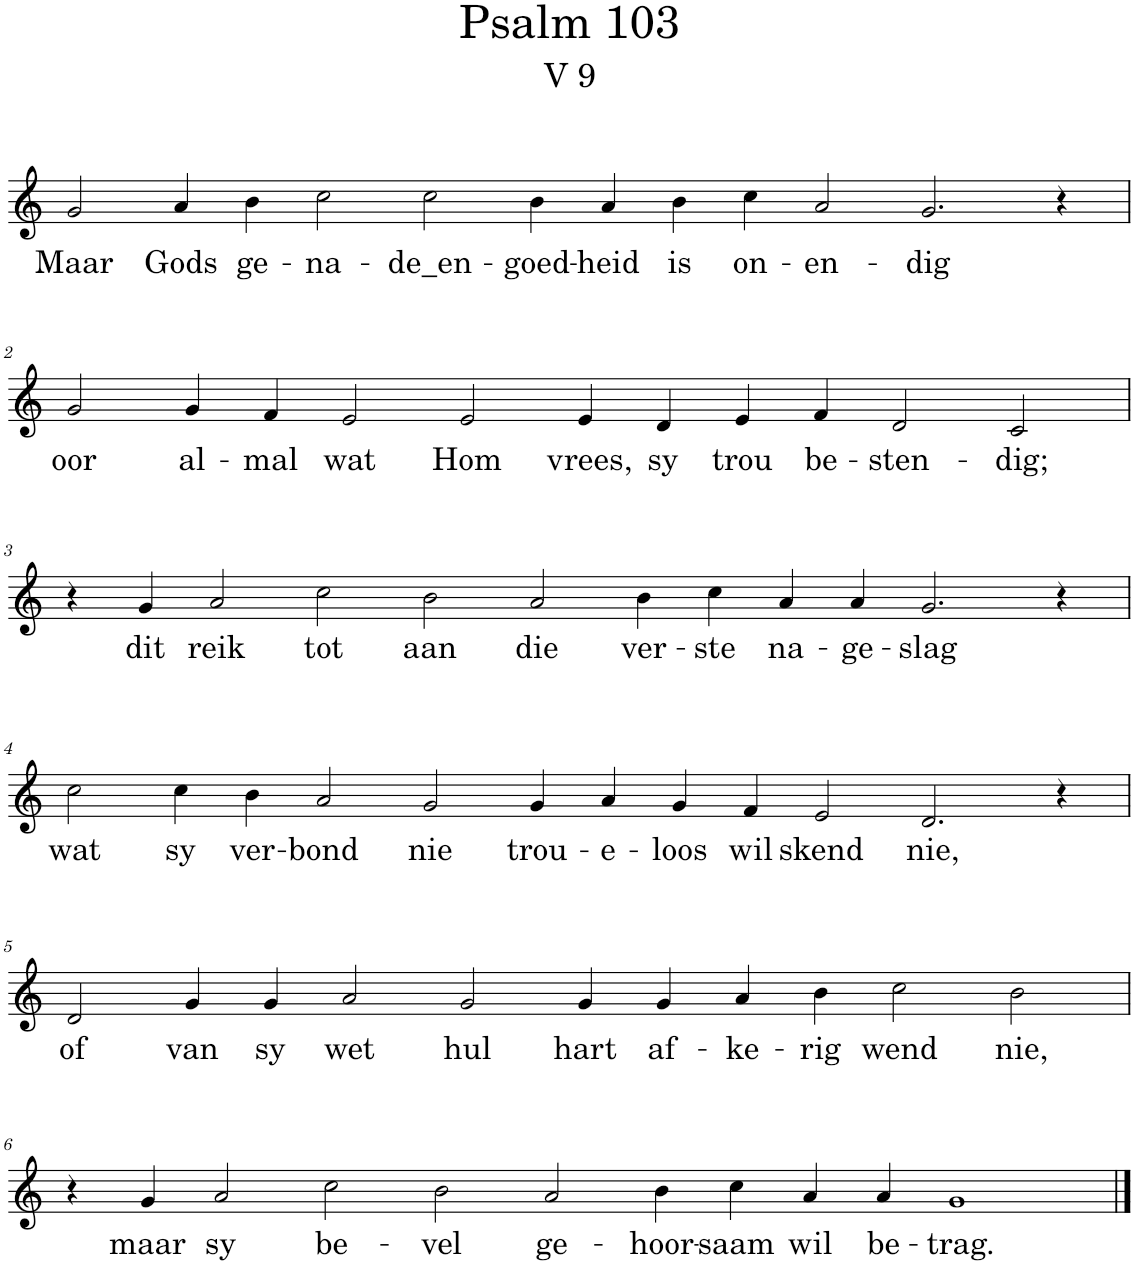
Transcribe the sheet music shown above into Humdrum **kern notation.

**kern	**text
*part1	*part1
*staff1	*staff1
*I"Pipe Organ	*
*I'Org.	*
*clefG2	*
*k[]	*
*M18/4	*
=1	=1
!	!LO:LY:b
2g/	Maar
!	!LO:LY:b
4a/	Gods
!	!LO:LY:b
4b\	ge-
!	!LO:LY:b
2cc\	-na-
!	!LO:LY:b
2cc\	-de_en-
!	!LO:LY:b
4b\	-goed-
!	!LO:LY:b
4a/	-heid
!	!LO:LY:b
4b\	is
!	!LO:LY:b
4cc\	on-
!	!LO:LY:b
2a/	-en-
!	!LO:LY:b
2.g/	-dig
4r	.
!!LO:LB:g=z
=2	=2
*M16/4	*
!	!LO:LY:b
2g/	oor
!	!LO:LY:b
4g/	al-
!	!LO:LY:b
4f/	-mal
!	!LO:LY:b
2e/	wat
!	!LO:LY:b
2e/	Hom
!	!LO:LY:b
4e/	vrees,
!	!LO:LY:b
4d/	sy
!	!LO:LY:b
4e/	trou
!	!LO:LY:b
4f/	be-
!	!LO:LY:b
2d/	-sten-
!	!LO:LY:b
2c/	-dig;
!!LO:LB:g=z
=3	=3
*M18/4	*
4r	.
!	!LO:LY:b
4g/	dit
!	!LO:LY:b
2a/	reik
!	!LO:LY:b
2cc\	tot
!	!LO:LY:b
2b\	aan
!	!LO:LY:b
2a/	die
!	!LO:LY:b
4b\	ver-
!	!LO:LY:b
4cc\	-ste
!	!LO:LY:b
4a/	na-
!	!LO:LY:b
4a/	-ge-
!	!LO:LY:b
2.g/	-slag
4r	.
!!LO:LB:g=z
=4	=4
!	!LO:LY:b
2cc\	wat
!	!LO:LY:b
4cc\	sy
!	!LO:LY:b
4b\	ver-
!	!LO:LY:b
2a/	-bond
!	!LO:LY:b
2g/	nie
!	!LO:LY:b
4g/	trou-
!	!LO:LY:b
4a/	-e-
!	!LO:LY:b
4g/	-loos
!	!LO:LY:b
4f/	wil
!	!LO:LY:b
2e/	skend
!	!LO:LY:b
2.d/	nie,
4r	.
!!LO:LB:g=z
=5	=5
*M16/4	*
!	!LO:LY:b
2d/	of
!	!LO:LY:b
4g/	van
!	!LO:LY:b
4g/	sy
!	!LO:LY:b
2a/	wet
!	!LO:LY:b
2g/	hul
!	!LO:LY:b
4g/	hart
!	!LO:LY:b
4g/	af-
!	!LO:LY:b
4a/	-ke-
!	!LO:LY:b
4b\	-rig
!	!LO:LY:b
2cc\	wend
!	!LO:LY:b
2b\	nie,
!!LO:LB:g=z
=6	=6
*M18/4	*
4r	.
!	!LO:LY:b
4g/	maar
!	!LO:LY:b
2a/	sy
!	!LO:LY:b
2cc\	be-
!	!LO:LY:b
2b\	-vel
!	!LO:LY:b
2a/	ge-
!	!LO:LY:b
4b\	-hoor-
!	!LO:LY:b
4cc\	-saam
!	!LO:LY:b
4a/	wil
!	!LO:LY:b
4a/	be-
!	!LO:LY:b
1g	-trag.
==	==
*-	*-
